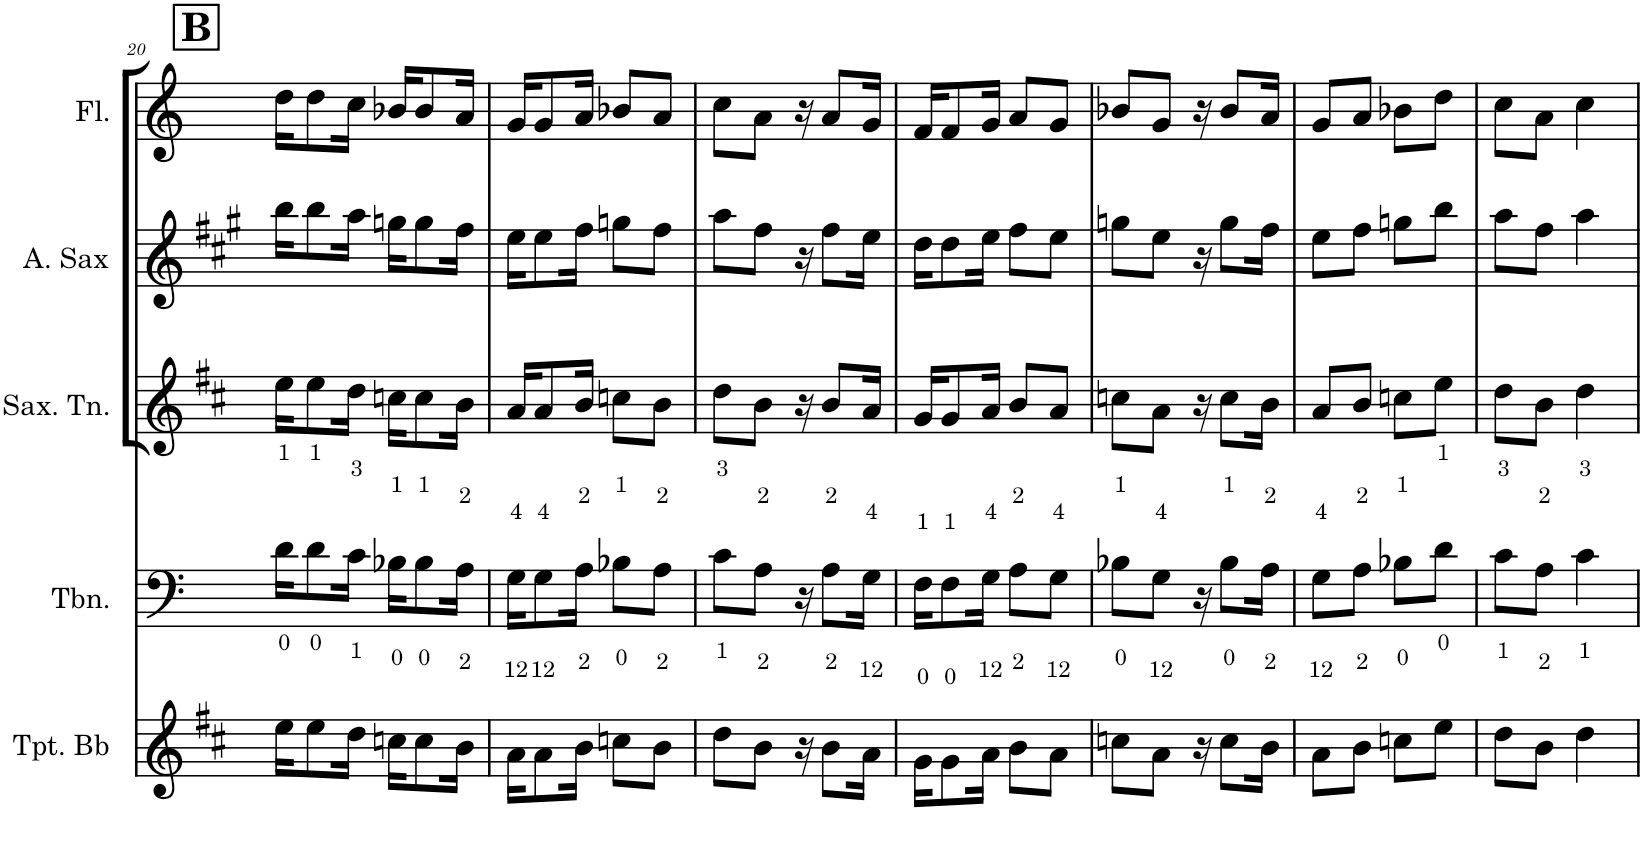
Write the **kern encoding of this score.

**kern	**kern	**kern	**kern	**kern
*part5	*part4	*part3	*part2	*part1
*staff5	*staff4	*staff3	*staff2	*staff1
*I"Trompete Bb	*I"Trombone	*I"Saxofone Tenor	*I"Saxofone Alto	*I"Flauta Transversal
*I'Tpt. Bb	*I'Tbn.	*I'Sax. Tn.	*	*I'Fl.
!!LO:PB:g=z
*clefG2	*clefF4	*clefG2	*clefG2	*clefG2
*Trd1c2	*	*Trd8c14	*Trd5c9	*
*k[f#c#]	*k[]	*k[f#c#]	*k[f#c#g#]	*k[]
*M2/4	*M2/4	*M2/4	*M2/4	*M2/4
!!LO:REH:place=s1:a:B:cj:t=B
=20	=20	=20	=20	=20
16ee\KL	16d\KL	16ee\KL	16bb\KL	16dd\KL
8ee\	8d\	8ee\	8bb\	8dd\
16dd\Jk	16c\Jk	16dd\Jk	16aa\Jk	16cc\Jk
16ccn\KL	16B-X\KL	16ccn\KL	16ggn\KL	16b-X/KL
8cc\	8B-\	8cc\	8gg\	8b-/
16b\Jk	16A\Jk	16b\Jk	16ff#\Jk	16a/Jk
=21	=21	=21	=21	=21
16a\KL	16G\KL	16a/KL	16ee\KL	16g/KL
8a\	8G\	8a/	8ee\	8g/
16b\Jk	16A\Jk	16b/Jk	16ff#\Jk	16a/Jk
8ccn\L	8B-X\L	8ccn\L	8ggn\L	8b-X/L
8b\J	8A\J	8b\J	8ff#\J	8a/J
=22	=22	=22	=22	=22
8dd\L	8c\L	8dd\L	8aa\L	8cc\L
8b\J	8A\J	8b\J	8ff#\J	8a\J
16r	16r	16r	16r	16r
8b\L	8A\L	8b/L	8ff#\L	8a/L
16a\Jk	16G\Jk	16a/Jk	16ee\Jk	16g/Jk
=23	=23	=23	=23	=23
16g\KL	16F\KL	16g/KL	16dd\KL	16f/KL
8g\	8F\	8g/	8dd\	8f/
16a\Jk	16G\Jk	16a/Jk	16ee\Jk	16g/Jk
8b\L	8A\L	8b/L	8ff#\L	8a/L
8a\J	8G\J	8a/J	8ee\J	8g/J
=24	=24	=24	=24	=24
8ccn\L	8B-X\L	8ccn\L	8ggn\L	8b-X/L
8a\J	8G\J	8a\J	8ee\J	8g/J
16r	16r	16r	16r	16r
8cc\L	8B-\L	8cc\L	8gg\L	8b-/L
16b\Jk	16A\Jk	16b\Jk	16ff#\Jk	16a/Jk
=25	=25	=25	=25	=25
8a\L	8G\L	8a/L	8ee\L	8g/L
8b\J	8A\J	8b/J	8ff#\J	8a/J
8ccn\L	8B-X\L	8ccn\L	8ggn\L	8b-X\L
8ee\J	8d\J	8ee\J	8bb\J	8dd\J
=26	=26	=26	=26	=26
8dd\L	8c\L	8dd\L	8aa\L	8cc\L
8b\J	8A\J	8b\J	8ff#\J	8a\J
4dd\	4c\	4dd\	4aa\	4cc\
=	=	=	=	=
*-	*-	*-	*-	*-
